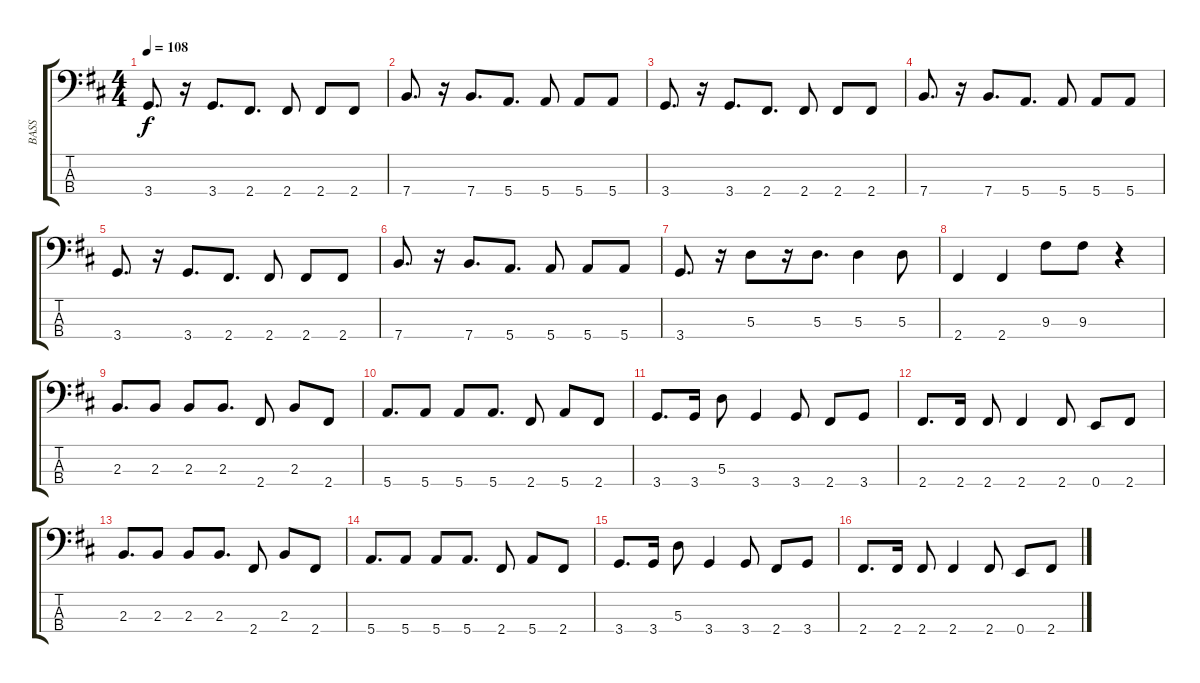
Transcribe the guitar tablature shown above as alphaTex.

\track ("BASS" "BASS") {instrument electricbassfinger}
\staff {score tabs}
\tuning (G2 D2 A1 E1) {hide}
\ts (4 4)
\tempo 108
\clef f4
\ks d
3.4.8{d dy f} r.16 3.4.8{d} 2.4.8{d} 2.4.8 2.4.8 2.4.8 |
7.4.8{d} r.16 7.4.8{d} 5.4.8{d} 5.4.8 5.4.8 5.4.8 |
3.4.8{d} r.16 3.4.8{d} 2.4.8{d} 2.4.8 2.4.8 2.4.8 |
7.4.8{d} r.16 7.4.8{d} 5.4.8{d} 5.4.8 5.4.8 5.4.8 |
3.4.8{d} r.16 3.4.8{d} 2.4.8{d} 2.4.8 2.4.8 2.4.8 |
7.4.8{d} r.16 7.4.8{d} 5.4.8{d} 5.4.8 5.4.8 5.4.8 |
3.4.8{d} r.16 5.3.8 r.16 5.3.8{d} 5.3.4 5.3.8 |
2.4.4 2.4.4 9.3.8 9.3.8 r.4 |
2.3.8{d} 2.3.8 2.3.8 2.3.8{d} 2.4.8 2.3.8 2.4.8 |
5.4.8{d} 5.4.8 5.4.8 5.4.8{d} 2.4.8 5.4.8 2.4.8 |
3.4.8{d} 3.4.16 5.3.8 3.4.4 3.4.8 2.4.8 3.4.8 |
2.4.8{d} 2.4.16 2.4.8 2.4.4 2.4.8 0.4.8 2.4.8 |
2.3.8{d} 2.3.8 2.3.8 2.3.8{d} 2.4.8 2.3.8 2.4.8 |
5.4.8{d} 5.4.8 5.4.8 5.4.8{d} 2.4.8 5.4.8 2.4.8 |
3.4.8{d} 3.4.16 5.3.8 3.4.4 3.4.8 2.4.8 3.4.8 |
2.4.8{d} 2.4.16 2.4.8 2.4.4 2.4.8 0.4.8 2.4.8
